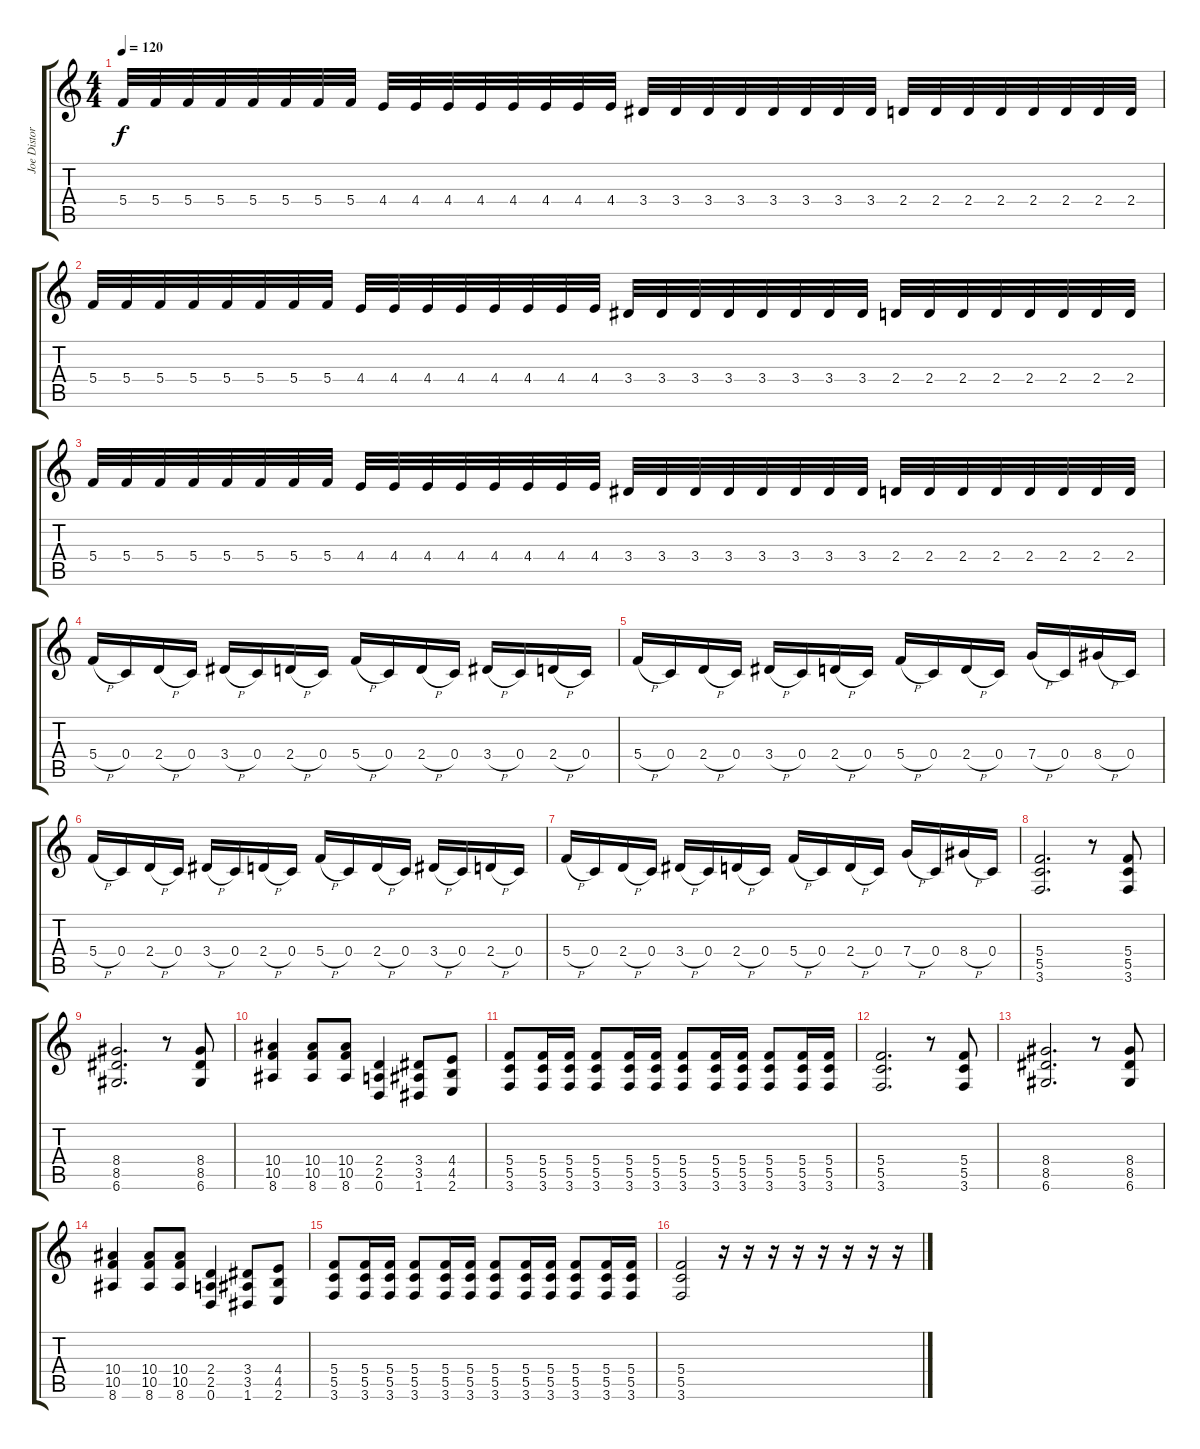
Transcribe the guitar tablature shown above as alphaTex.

\track ("Joe Distortion" "Joe Distor") {instrument overdrivenguitar}
\staff {score tabs}
\tuning (D4 A3 F3 C3 G2 D2) {hide}
\ts (4 4)
\tempo 120
\clef g2
\ks c
5.4.32{dy f} 5.4.32 5.4.32 5.4.32 5.4.32 5.4.32 5.4.32 5.4.32 4.4.32 4.4.32 4.4.32 4.4.32 4.4.32 4.4.32 4.4.32 4.4.32 3.4.32 3.4.32 3.4.32 3.4.32 3.4.32 3.4.32 3.4.32 3.4.32 2.4.32 2.4.32 2.4.32 2.4.32 2.4.32 2.4.32 2.4.32 2.4.32 |
5.4.32 5.4.32 5.4.32 5.4.32 5.4.32 5.4.32 5.4.32 5.4.32 4.4.32 4.4.32 4.4.32 4.4.32 4.4.32 4.4.32 4.4.32 4.4.32 3.4.32 3.4.32 3.4.32 3.4.32 3.4.32 3.4.32 3.4.32 3.4.32 2.4.32 2.4.32 2.4.32 2.4.32 2.4.32 2.4.32 2.4.32 2.4.32 |
5.4.32 5.4.32 5.4.32 5.4.32 5.4.32 5.4.32 5.4.32 5.4.32 4.4.32 4.4.32 4.4.32 4.4.32 4.4.32 4.4.32 4.4.32 4.4.32 3.4.32 3.4.32 3.4.32 3.4.32 3.4.32 3.4.32 3.4.32 3.4.32 2.4.32 2.4.32 2.4.32 2.4.32 2.4.32 2.4.32 2.4.32 2.4.32 |
5.4{h}.16 0.4.16 2.4{h}.16 0.4.16 3.4{h}.16 0.4.16 2.4{h}.16 0.4.16 5.4{h}.16 0.4.16 2.4{h}.16 0.4.16 3.4{h}.16 0.4.16 2.4{h}.16 0.4.16 |
5.4{h}.16 0.4.16 2.4{h}.16 0.4.16 3.4{h}.16 0.4.16 2.4{h}.16 0.4.16 5.4{h}.16 0.4.16 2.4{h}.16 0.4.16 7.4{h}.16 0.4.16 8.4{h}.16 0.4.16 |
5.4{h}.16 0.4.16 2.4{h}.16 0.4.16 3.4{h}.16 0.4.16 2.4{h}.16 0.4.16 5.4{h}.16 0.4.16 2.4{h}.16 0.4.16 3.4{h}.16 0.4.16 2.4{h}.16 0.4.16 |
5.4{h}.16 0.4.16 2.4{h}.16 0.4.16 3.4{h}.16 0.4.16 2.4{h}.16 0.4.16 5.4{h}.16 0.4.16 2.4{h}.16 0.4.16 7.4{h}.16 0.4.16 8.4{h}.16 0.4.16 |
(5.4 5.5 3.6).2{d} r.8 (5.4 5.5 3.6).8 |
(8.4 8.5 6.6).2{d} r.8 (8.4 8.5 6.6).8 |
(10.4 10.5 8.6).4 (10.4 10.5 8.6).8 (10.4 10.5 8.6).8 (2.4 2.5 0.6).4 (3.4 3.5 1.6).8 (4.4 4.5 2.6).8 |
(5.4 5.5 3.6).8 (5.4 5.5 3.6).16 (5.4 5.5 3.6).16 (5.4 5.5 3.6).8 (5.4 5.5 3.6).16 (5.4 5.5 3.6).16 (5.4 5.5 3.6).8 (5.4 5.5 3.6).16 (5.4 5.5 3.6).16 (5.4 5.5 3.6).8 (5.4 5.5 3.6).16 (5.4 5.5 3.6).16 |
(5.4 5.5 3.6).2{d} r.8 (5.4 5.5 3.6).8 |
(8.4 8.5 6.6).2{d} r.8 (8.4 8.5 6.6).8 |
(10.4 10.5 8.6).4 (10.4 10.5 8.6).8 (10.4 10.5 8.6).8 (2.4 2.5 0.6).4 (3.4 3.5 1.6).8 (4.4 4.5 2.6).8 |
(5.4 5.5 3.6).8 (5.4 5.5 3.6).16 (5.4 5.5 3.6).16 (5.4 5.5 3.6).8 (5.4 5.5 3.6).16 (5.4 5.5 3.6).16 (5.4 5.5 3.6).8 (5.4 5.5 3.6).16 (5.4 5.5 3.6).16 (5.4 5.5 3.6).8 (5.4 5.5 3.6).16 (5.4 5.5 3.6).16 |
(5.4 5.5 3.6).2 r.16 r.16 r.16 r.16 r.16 r.16 r.16 r.16
